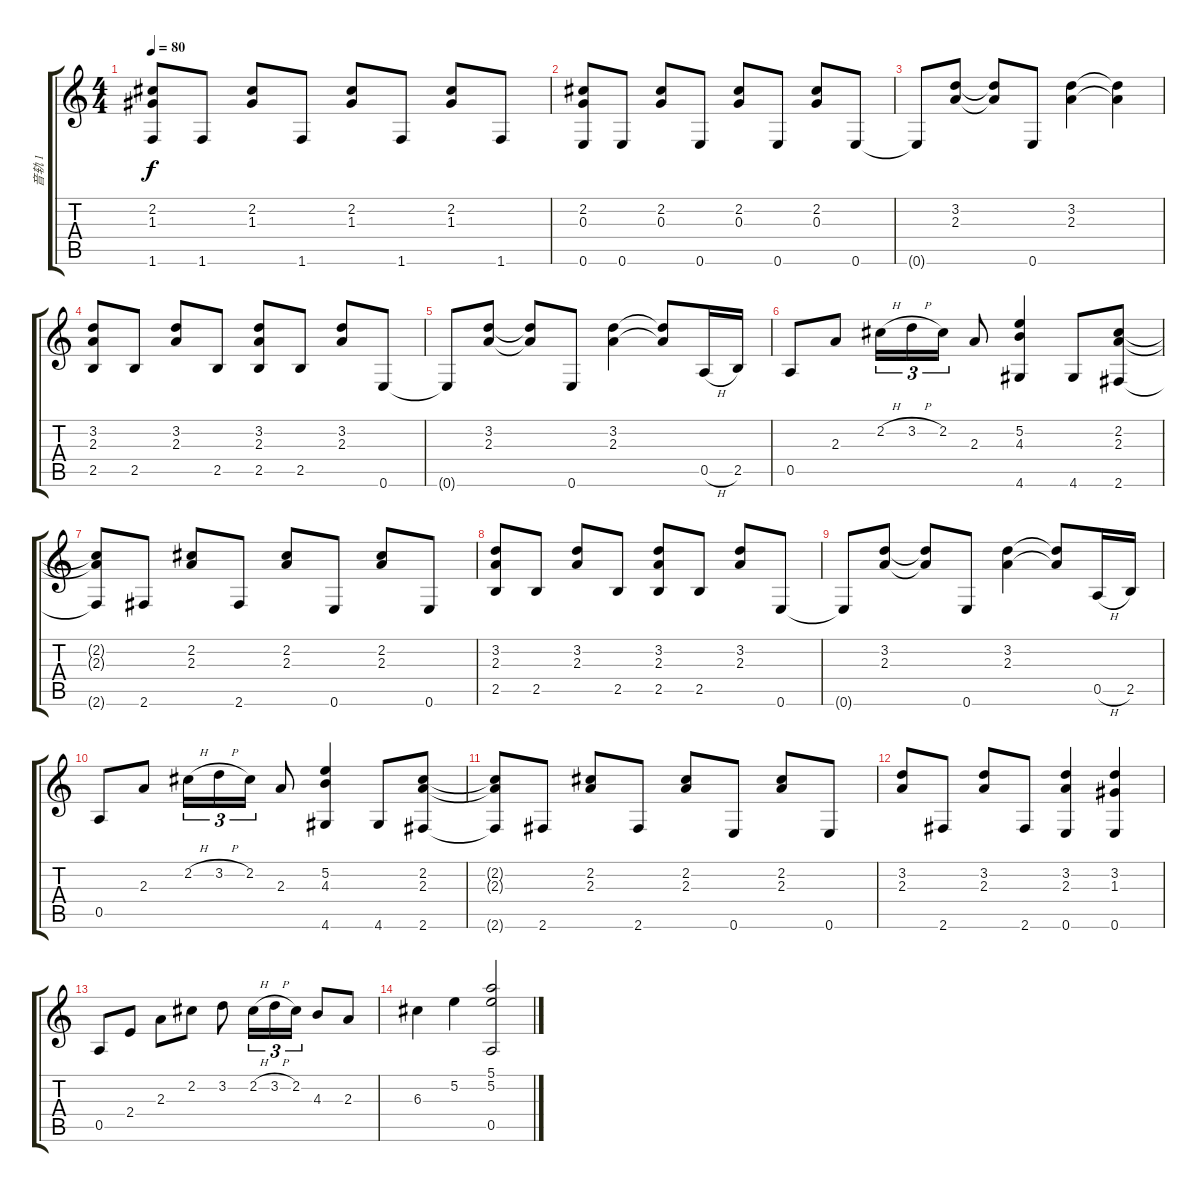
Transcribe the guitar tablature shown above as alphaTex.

\track ("音轨 1" "音轨 1") {instrument acousticguitarsteel}
\staff {score tabs}
\tuning (E4 B3 G3 D3 A2 E2) {hide}
\ts (4 4)
\tempo 80
\clef g2
\ks c
(2.2 1.3 1.6).8{dy f} 1.6.8 (2.2 1.3).8 1.6.8 (2.2 1.3).8 1.6.8 (2.2 1.3).8 1.6.8 |
(2.2 0.3 0.6).8 0.6.8 (2.2 0.3).8 0.6.8 (2.2 0.3).8 0.6.8 (2.2 0.3).8 0.6.8 |
0.6{t}.8 (3.2 2.3).8 (3.2{t} 2.3{t}).8 0.6.8 (3.2 2.3).4 (3.2{t} 2.3{t}).4 |
(3.2 2.3 2.5).8 2.5.8 (3.2 2.3).8 2.5.8 (3.2 2.3 2.5).8 2.5.8 (3.2 2.3).8 0.6.8 |
0.6{t}.8 (3.2 2.3).8 (3.2{t} 2.3{t}).8 0.6.8 (3.2 2.3).4 (3.2{t} 2.3{t}).8 0.5{h}.16 2.5.16 |
0.5.8 2.3.8 2.2{h}.16{tu (3 2)} 3.2{h}.16{tu (3 2)} 2.2.16{tu (3 2)} 2.3.8 (5.2 4.3 4.6).4 4.6.8 (2.2 2.3 2.6).8 |
(2.2{t} 2.3{t} 2.6{t}).8 2.6.8 (2.2 2.3).8 2.6.8 (2.2 2.3).8 0.6.8 (2.2 2.3).8 0.6.8 |
(3.2 2.3 2.5).8 2.5.8 (3.2 2.3).8 2.5.8 (3.2 2.3 2.5).8 2.5.8 (3.2 2.3).8 0.6.8 |
0.6{t}.8 (3.2 2.3).8 (3.2{t} 2.3{t}).8 0.6.8 (3.2 2.3).4 (3.2{t} 2.3{t}).8 0.5{h}.16 2.5.16 |
0.5.8 2.3.8 2.2{h}.16{tu (3 2)} 3.2{h}.16{tu (3 2)} 2.2.16{tu (3 2)} 2.3.8 (5.2 4.3 4.6).4 4.6.8 (2.2 2.3 2.6).8 |
(2.2{t} 2.3{t} 2.6{t}).8 2.6.8 (2.2 2.3).8 2.6.8 (2.2 2.3).8 0.6.8 (2.2 2.3).8 0.6.8 |
(3.2 2.3).8 2.6.8 (3.2 2.3).8 2.6.8 (3.2 2.3 0.6).4 (3.2 1.3 0.6).4 |
0.5.8 2.4.8 2.3.8 2.2.8 3.2.8 2.2{h}.16{tu (3 2)} 3.2{h}.16{tu (3 2)} 2.2.16{tu (3 2)} 4.3.8 2.3.8 |
6.3.4 5.2.4 (5.1 5.2 0.5).2
